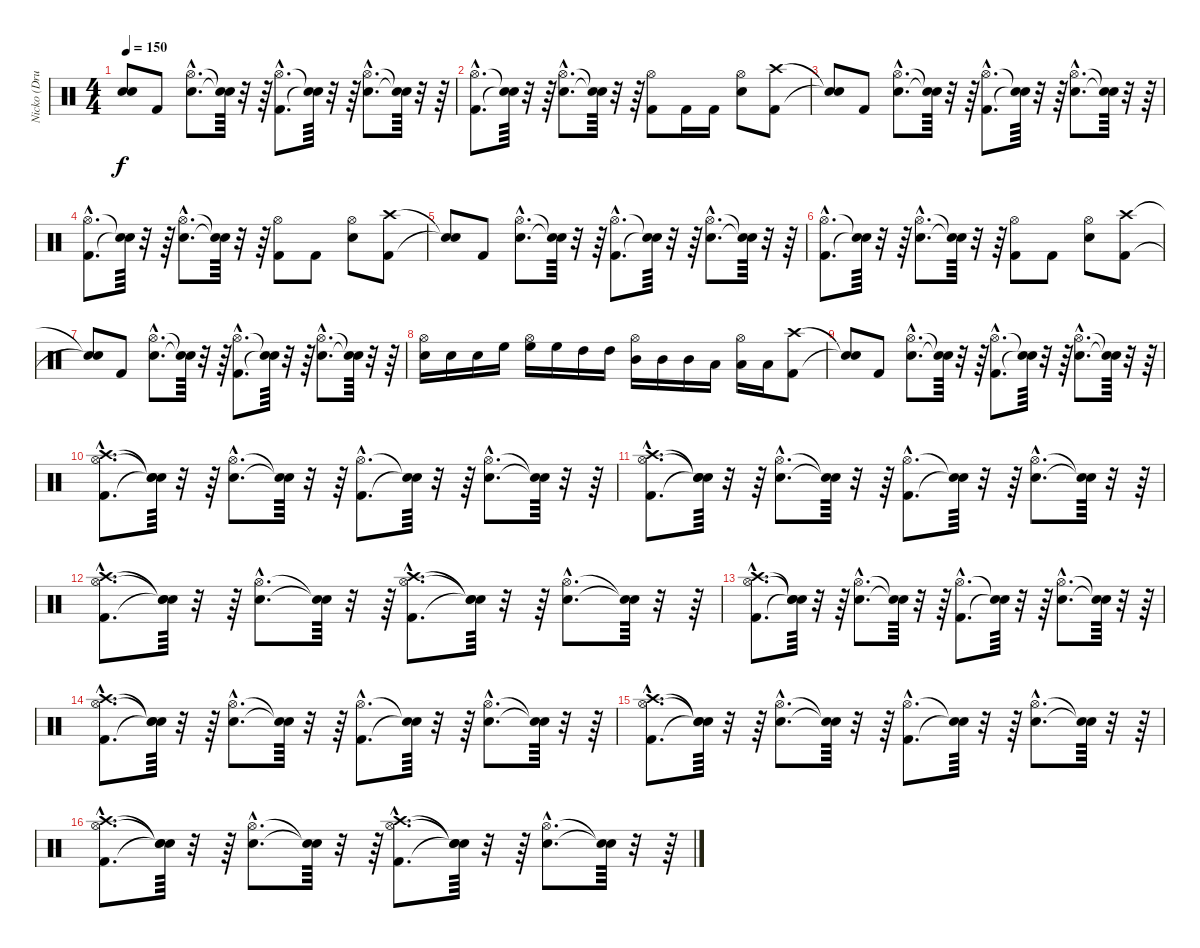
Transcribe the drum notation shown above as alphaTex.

\track ("Nicko (Drums)" "Nicko (Dru") {instrument percussion}
\staff {score}
\articulation defaults
\ts (4 4)
\tempo 150
\clef neutral
\ks c
("Snare (hit)"{t} "Snare (hit)"{t}).8{dy f} "Kick (hit) 2".8 ("Snare (hit) 2"{hac} "Hi-Hat (open)"{hac}).8{d} ("Snare (hit)"{t} "Snare (hit)"{t}).64 r.32 r.64 ("Kick (hit) 2"{hac} "Hi-Hat (open)"{hac}).8{d} ("Snare (hit)"{t} "Snare (hit)"{t}).64 r.32 r.64 ("Snare (hit) 2"{hac} "Hi-Hat (open)"{hac}).8{d} ("Snare (hit)"{t} "Snare (hit)"{t}).64 r.32 r.64 |
("Kick (hit) 2"{hac} "Hi-Hat (open)"{hac}).8{d} ("Snare (hit)"{t} "Snare (hit)"{t}).64 r.32 r.64 ("Snare (hit) 2"{hac} "Hi-Hat (open)"{hac}).8{d} ("Snare (hit)"{t} "Snare (hit)"{t}).64 r.32 r.64 ("Kick (hit) 2" "Hi-Hat (open)").8 "Kick (hit) 2".16 "Kick (hit) 2".16 ("Snare (hit) 2" "Hi-Hat (open)").8 ("Kick (hit) 2" "Crash high (hit)").8 |
("Snare (hit)"{t} "Snare (hit)"{t}).8 "Kick (hit) 2".8 ("Snare (hit) 2"{hac} "Hi-Hat (open)"{hac}).8{d} ("Snare (hit)"{t} "Snare (hit)"{t}).64 r.32 r.64 ("Kick (hit) 2"{hac} "Hi-Hat (open)"{hac}).8{d} ("Snare (hit)"{t} "Snare (hit)"{t}).64 r.32 r.64 ("Snare (hit) 2"{hac} "Hi-Hat (open)"{hac}).8{d} ("Snare (hit)"{t} "Snare (hit)"{t}).64 r.32 r.64 |
("Kick (hit) 2"{hac} "Hi-Hat (open)"{hac}).8{d} ("Snare (hit)"{t} "Snare (hit)"{t}).64 r.32 r.64 ("Snare (hit) 2"{hac} "Hi-Hat (open)"{hac}).8{d} ("Snare (hit)"{t} "Snare (hit)"{t}).64 r.32 r.64 ("Kick (hit) 2" "Hi-Hat (open)").8 "Kick (hit) 2".8 ("Snare (hit) 2" "Hi-Hat (open)").8 ("Kick (hit) 2" "Crash high (hit)").8 |
("Snare (hit)"{t} "Snare (hit)"{t}).8 "Kick (hit) 2".8 ("Snare (hit) 2"{hac} "Hi-Hat (open)"{hac}).8{d} ("Snare (hit)"{t} "Snare (hit)"{t}).64 r.32 r.64 ("Kick (hit) 2"{hac} "Hi-Hat (open)"{hac}).8{d} ("Snare (hit)"{t} "Snare (hit)"{t}).64 r.32 r.64 ("Snare (hit) 2"{hac} "Hi-Hat (open)"{hac}).8{d} ("Snare (hit)"{t} "Snare (hit)"{t}).64 r.32 r.64 |
("Kick (hit) 2"{hac} "Hi-Hat (open)"{hac}).8{d} ("Snare (hit)"{t} "Snare (hit)"{t}).64 r.32 r.64 ("Snare (hit) 2"{hac} "Hi-Hat (open)"{hac}).8{d} ("Snare (hit)"{t} "Snare (hit)"{t}).64 r.32 r.64 ("Kick (hit) 2" "Hi-Hat (open)").8 "Kick (hit) 2".8 ("Snare (hit) 2" "Hi-Hat (open)").8 ("Kick (hit) 2" "Crash high (hit)").8 |
("Snare (hit)"{t} "Snare (hit)"{t}).8 "Kick (hit) 2".8 ("Snare (hit) 2"{hac} "Hi-Hat (open)"{hac}).8{d} ("Snare (hit)"{t} "Snare (hit)"{t}).64 r.32 r.64 ("Kick (hit) 2"{hac} "Hi-Hat (open)"{hac}).8{d} ("Snare (hit)"{t} "Snare (hit)"{t}).64 r.32 r.64 ("Snare (hit) 2"{hac} "Hi-Hat (open)"{hac}).8{d} ("Snare (hit)"{t} "Snare (hit)"{t}).64 r.32 r.64 |
("Snare (hit) 2" "Hi-Hat (open)").16 "Snare (hit) 2".16 "Snare (hit) 2".16 "High Floor Tom (hit)".16 ("Hi-Hat (open)" "High Floor Tom (hit)").16 "High Floor Tom (hit)".16 "High Tom (hit)".16 "High Tom (hit)".16 ("Hi-Hat (open)" "Mid Tom (hit)").16 "Mid Tom (hit)".16 "Mid Tom (hit)".16 "Low Tom (hit)".16 ("Low Tom (hit)" "Hi-Hat (open)").16 "Low Tom (hit)".16 ("Kick (hit) 2" "Crash high (hit)").8 |
("Snare (hit)"{t} "Snare (hit)"{t}).8 "Kick (hit) 2".8 ("Snare (hit) 2"{hac} "Hi-Hat (open)"{hac}).8{d} ("Snare (hit)"{t} "Snare (hit)"{t}).64 r.32 r.64 ("Kick (hit) 2"{hac} "Hi-Hat (open)"{hac}).8{d} ("Snare (hit)"{t} "Snare (hit)"{t}).64 r.32 r.64 ("Snare (hit) 2"{hac} "Hi-Hat (open)"{hac}).8{d} ("Snare (hit)"{t} "Snare (hit)"{t}).64 r.32 r.64 |
("Kick (hit) 2"{hac} "Hi-Hat (open)"{hac} "Crash high (hit)"{hac}).8{d} ("Snare (hit)"{t} "Snare (hit)"{t} "Snare (hit)"{t}).64 r.32 r.64 ("Snare (hit) 2"{hac} "Hi-Hat (open)"{hac}).8{d} ("Snare (hit)"{t} "Snare (hit)"{t}).64 r.32 r.64 ("Kick (hit) 2"{hac} "Hi-Hat (open)"{hac}).8{d} ("Snare (hit)"{t} "Snare (hit)"{t}).64 r.32 r.64 ("Snare (hit) 2"{hac} "Hi-Hat (open)"{hac}).8{d} ("Snare (hit)"{t} "Snare (hit)"{t}).64 r.32 r.64 |
("Kick (hit) 2"{hac} "Hi-Hat (open)"{hac} "Crash high (hit)"{hac}).8{d} ("Snare (hit)"{t} "Snare (hit)"{t} "Snare (hit)"{t}).64 r.32 r.64 ("Snare (hit) 2"{hac} "Hi-Hat (open)"{hac}).8{d} ("Snare (hit)"{t} "Snare (hit)"{t}).64 r.32 r.64 ("Kick (hit) 2"{hac} "Hi-Hat (open)"{hac}).8{d} ("Snare (hit)"{t} "Snare (hit)"{t}).64 r.32 r.64 ("Snare (hit) 2"{hac} "Hi-Hat (open)"{hac}).8{d} ("Snare (hit)"{t} "Snare (hit)"{t}).64 r.32 r.64 |
("Kick (hit) 2"{hac} "Hi-Hat (open)"{hac} "Crash high (hit)"{hac}).8{d} ("Snare (hit)"{t} "Snare (hit)"{t} "Snare (hit)"{t}).64 r.32 r.64 ("Snare (hit) 2"{hac} "Hi-Hat (open)"{hac}).8{d} ("Snare (hit)"{t} "Snare (hit)"{t}).64 r.32 r.64 ("Kick (hit) 2"{hac} "Hi-Hat (open)"{hac} "Crash high (hit)"{hac}).8{d} ("Snare (hit)"{t} "Snare (hit)"{t} "Snare (hit)"{t}).64 r.32 r.64 ("Snare (hit) 2"{hac} "Hi-Hat (open)"{hac}).8{d} ("Snare (hit)"{t} "Snare (hit)"{t}).64 r.32 r.64 |
("Kick (hit) 2"{hac} "Hi-Hat (open)"{hac} "Crash high (hit)"{hac}).8{d} ("Snare (hit)"{t} "Snare (hit)"{t} "Snare (hit)"{t}).64 r.32 r.64 ("Snare (hit) 2"{hac} "Hi-Hat (open)"{hac}).8{d} ("Snare (hit)"{t} "Snare (hit)"{t}).64 r.32 r.64 ("Kick (hit) 2"{hac} "Hi-Hat (open)"{hac}).8{d} ("Snare (hit)"{t} "Snare (hit)"{t}).64 r.32 r.64 ("Snare (hit) 2"{hac} "Hi-Hat (open)"{hac}).8{d} ("Snare (hit)"{t} "Snare (hit)"{t}).64 r.32 r.64 |
("Kick (hit) 2"{hac} "Hi-Hat (open)"{hac} "Crash high (hit)"{hac}).8{d} ("Snare (hit)"{t} "Snare (hit)"{t} "Snare (hit)"{t}).64 r.32 r.64 ("Snare (hit) 2"{hac} "Hi-Hat (open)"{hac}).8{d} ("Snare (hit)"{t} "Snare (hit)"{t}).64 r.32 r.64 ("Kick (hit) 2"{hac} "Hi-Hat (open)"{hac}).8{d} ("Snare (hit)"{t} "Snare (hit)"{t}).64 r.32 r.64 ("Snare (hit) 2"{hac} "Hi-Hat (open)"{hac}).8{d} ("Snare (hit)"{t} "Snare (hit)"{t}).64 r.32 r.64 |
("Kick (hit) 2"{hac} "Hi-Hat (open)"{hac} "Crash high (hit)"{hac}).8{d} ("Snare (hit)"{t} "Snare (hit)"{t} "Snare (hit)"{t}).64 r.32 r.64 ("Snare (hit) 2"{hac} "Hi-Hat (open)"{hac}).8{d} ("Snare (hit)"{t} "Snare (hit)"{t}).64 r.32 r.64 ("Kick (hit) 2"{hac} "Hi-Hat (open)"{hac}).8{d} ("Snare (hit)"{t} "Snare (hit)"{t}).64 r.32 r.64 ("Snare (hit) 2"{hac} "Hi-Hat (open)"{hac}).8{d} ("Snare (hit)"{t} "Snare (hit)"{t}).64 r.32 r.64 |
("Kick (hit) 2"{hac} "Hi-Hat (open)"{hac} "Crash high (hit)"{hac}).8{d} ("Snare (hit)"{t} "Snare (hit)"{t} "Snare (hit)"{t}).64 r.32 r.64 ("Snare (hit) 2"{hac} "Hi-Hat (open)"{hac}).8{d} ("Snare (hit)"{t} "Snare (hit)"{t}).64 r.32 r.64 ("Kick (hit) 2"{hac} "Hi-Hat (open)"{hac} "Crash high (hit)"{hac}).8{d} ("Snare (hit)"{t} "Snare (hit)"{t} "Snare (hit)"{t}).64 r.32 r.64 ("Snare (hit) 2"{hac} "Hi-Hat (open)"{hac}).8{d} ("Snare (hit)"{t} "Snare (hit)"{t}).64 r.32 r.64
